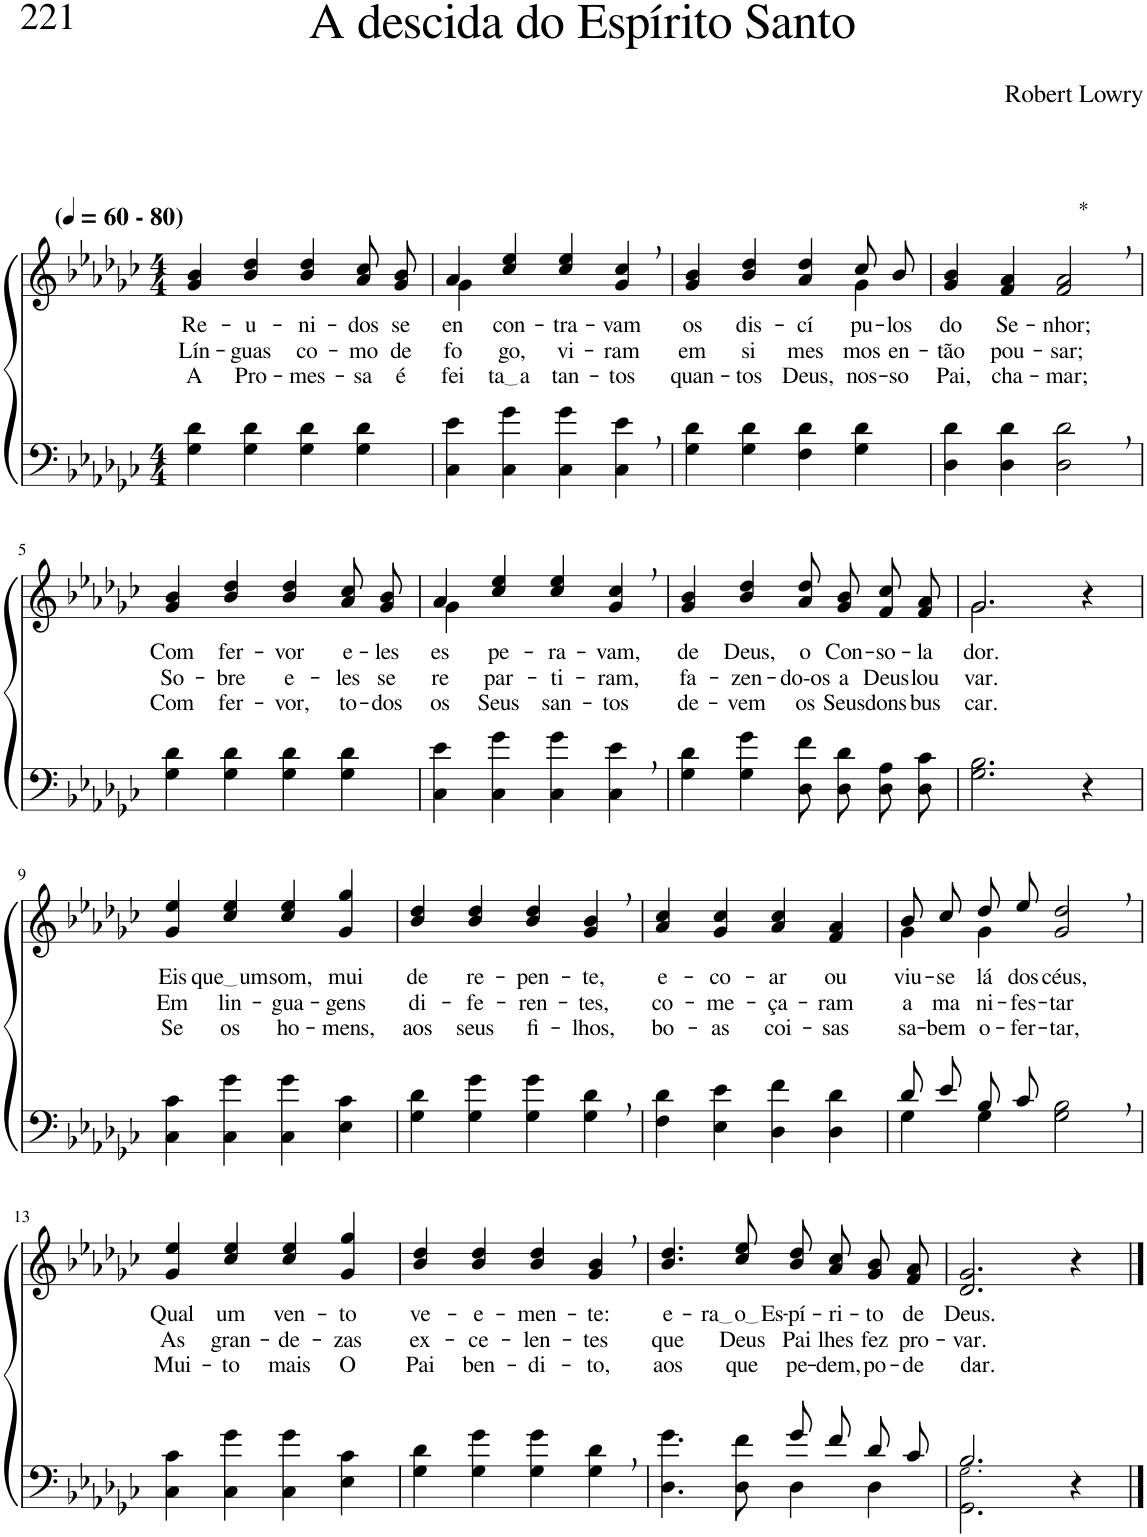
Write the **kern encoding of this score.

**kern	**kern	**text	**text	**text
*part2	*part1	*part1	*part1	*part1
*staff2	*staff1	*staff1	*staff1	*staff1
*I"Parte III e IV	*I"Parte I e II	*	*	*
*clefF4	*clefG2	*	*	*
*Trd2c3	*Trd2c3	*	*	*
*k[b-e-a-d-g-c-]	*k[b-e-a-d-g-c-]	*	*	*
*M4/4	*M4/4	*	*	*
*MM60	*MM60	*	*	*
=1	=1	=1	=1	=1
!	!LO:TX:a:B:t=(	!	!	!
!	!LO:TX:a:B:t=- 80)	!	!	!
!	!	!LO:LY:b	!LO:LY:b	!LO:LY:b
4G-\ 4d-\	4g-/ 4b-/	Re-	Lín-	A
!	!	!LO:LY:b	!LO:LY:b	!LO:LY:b
4G-\ 4d-\	4b-/ 4dd-/	-u-	-guas	Pro-
!	!	!LO:LY:b	!LO:LY:b	!LO:LY:b
4G-\ 4d-\	4b-/ 4dd-/	-ni-	co-	-mes-
!	!	!LO:LY:b	!LO:LY:b	!LO:LY:b
4G-\ 4d-\	8a-/ 8cc-/L	-dos	-mo	-sa
!	!	!LO:LY:b	!LO:LY:b	!LO:LY:b
.	8g-/ 8b-/J	se	de	é
=2	=2	=2	=2	=2
*	*^	*	*	*
!	!	!	!LO:LY:b	!LO:LY:b	!LO:LY:b
4C-\ 4e-\	4a-/	4g-\	en-	fo-	fei-
!	!	!	!LO:LY:b	!LO:LY:b	!LO:LY:b
4C-\ 4g-\	4cc-/ 4ee-/	2.ryy	con-	-go,	ta a
!	!	!	!LO:LY:b	!LO:LY:b	!LO:LY:b
4C-\ 4g-\	4cc-/ 4ee-/	.	-tra-	vi-	tan-
!	!	!	!LO:LY:b	!LO:LY:b	!LO:LY:b
4C-\, 4e-\,	4g-/, 4cc-/,	.	-vam	-ram	-tos
=3	=3	=3	=3	=3	=3
!	!	!	!LO:LY:b	!LO:LY:b	!LO:LY:b
4G-\ 4d-\	4g-/ 4b-/	2.ryy	os	em	quan-
!	!	!	!LO:LY:b	!LO:LY:b	!LO:LY:b
4G-\ 4d-\	4b-/ 4dd-/	.	dis-	si	-tos
!	!	!	!LO:LY:b	!LO:LY:b	!LO:LY:b
4F\ 4d-\	4a-/ 4dd-/	.	-cí-	mes-	Deus,
!	!	!	!LO:LY:b	!LO:LY:b	!LO:LY:b
4G-\ 4d-\	8cc-/L	4g-\	-pu-	-mos	nos-
!	!	!	!LO:LY:b	!LO:LY:b	!LO:LY:b
.	8b-/J	.	-los	en-	-so
*	*v	*v	*	*	*
=4	=4	=4	=4	=4
!	!	!LO:LY:b	!LO:LY:b	!LO:LY:b
4D-\ 4d-\	4g-/ 4b-/	do	-tão	Pai,
!	!	!LO:LY:b	!LO:LY:b	!LO:LY:b
4D-\ 4d-\	4f/ 4a-/	Se-	pou-	cha-
!	!LO:TX:a:t=*	!	!	!
!	!	!LO:LY:b	!LO:LY:b	!LO:LY:b
2D-\, 2d-\,	2f/, 2a-/,	-nhor;	-sar;	-mar;
!!LO:LB:g=z
=5	=5	=5	=5	=5
!	!	!LO:LY:b	!LO:LY:b	!LO:LY:b
4G-\ 4d-\	4g-/ 4b-/	Com	So-	Com
!	!	!LO:LY:b	!LO:LY:b	!LO:LY:b
4G-\ 4d-\	4b-/ 4dd-/	fer-	-bre	fer-
!	!	!LO:LY:b	!LO:LY:b	!LO:LY:b
4G-\ 4d-\	4b-/ 4dd-/	-vor	e-	-vor,
!	!	!LO:LY:b	!LO:LY:b	!LO:LY:b
4G-\ 4d-\	8a-/ 8cc-/L	e-	-les	to-
!	!	!LO:LY:b	!LO:LY:b	!LO:LY:b
.	8g-/ 8b-/J	-les	se	-dos
=6	=6	=6	=6	=6
*	*^	*	*	*
!	!	!	!LO:LY:b	!LO:LY:b	!LO:LY:b
4C-\ 4e-\	4a-/	4g-\	es-	re-	os
!	!	!	!LO:LY:b	!LO:LY:b	!LO:LY:b
4C-\ 4g-\	4cc-/ 4ee-/	2.ryy	-pe-	-par-	Seus
!	!	!	!LO:LY:b	!LO:LY:b	!LO:LY:b
4C-\ 4g-\	4cc-/ 4ee-/	.	-ra-	-ti-	san-
!	!	!	!LO:LY:b	!LO:LY:b	!LO:LY:b
4C-\, 4e-\,	4g-/, 4cc-/,	.	-vam,	-ram,	-tos
*	*v	*v	*	*	*
=7	=7	=7	=7	=7
!	!	!LO:LY:b	!LO:LY:b	!LO:LY:b
4G-\ 4d-\	4g-/ 4b-/	de	fa-	de-
!	!	!LO:LY:b	!LO:LY:b	!LO:LY:b
4G-\ 4g-\	4b-/ 4dd-/	Deus,	-zen-	-vem
!	!	!LO:LY:b	!LO:LY:b	!LO:LY:b
8D-\ 8f\L	8a-/ 8dd-/L	o	-do-os	os
!	!	!LO:LY:b	!LO:LY:b	!LO:LY:b
8D-\ 8d-\J	8g-/ 8b-/J	Con-	a	Seus
!	!	!LO:LY:b	!LO:LY:b	!LO:LY:b
8D-\ 8A-\L	8f/ 8cc-/L	-so-	Deus	dons
!	!	!LO:LY:b	!LO:LY:b	!LO:LY:b
8D-\ 8c-\J	8f/ 8a-/J	-la-	lou-	bus-
=8	=8	=8	=8	=8
*	*^	*	*	*
!	!	!	!LO:LY:b	!LO:LY:b	!LO:LY:b
2.G-\ 2.B-\	2.g-/	2.g-\	-dor.	-var.	-car.
4r	4r	4ryy	.	.	.
!!LO:LB:g=z
=9	=9	=9	=9	=9	=9
!	!	!	!LO:LY:b	!LO:LY:b	!LO:LY:b
*	*v	*v	*	*	*
4C-\ 4c-\	4g-/ 4ee-/	Eis	Em	Se
!	!	!LO:LY:b	!LO:LY:b	!LO:LY:b
4C-\ 4g-\	4cc-/ 4ee-/	que um	lin-	os
!	!	!LO:LY:b	!LO:LY:b	!LO:LY:b
4C-\ 4g-\	4cc-/ 4ee-/	som,	-gua-	ho-
!	!	!LO:LY:b	!LO:LY:b	!LO:LY:b
4E-\ 4c-\	4g-/ 4gg-/	mui	-gens	-mens,
=10	=10	=10	=10	=10
!	!	!LO:LY:b	!LO:LY:b	!LO:LY:b
4G-\ 4d-\	4b-/ 4dd-/	de	di-	aos
!	!	!LO:LY:b	!LO:LY:b	!LO:LY:b
4G-\ 4g-\	4b-/ 4dd-/	re-	-fe-	seus
!	!	!LO:LY:b	!LO:LY:b	!LO:LY:b
4G-\ 4g-\	4b-/ 4dd-/	-pen-	-ren-	fi-
!	!	!LO:LY:b	!LO:LY:b	!LO:LY:b
4G-\, 4d-\,	4g-/, 4b-/,	-te,	-tes,	-lhos,
=11	=11	=11	=11	=11
!	!	!LO:LY:b	!LO:LY:b	!LO:LY:b
4F\ 4d-\	4a-/ 4cc-/	e-	co-	bo-
!	!	!LO:LY:b	!LO:LY:b	!LO:LY:b
4E-\ 4e-\	4g-/ 4cc-/	-co-	-me-	-as
!	!	!LO:LY:b	!LO:LY:b	!LO:LY:b
4D-\ 4f\	4a-/ 4cc-/	-ar	-ça-	coi-
!	!	!LO:LY:b	!LO:LY:b	!LO:LY:b
4D-\ 4d-\	4f/ 4a-/	ou-	-ram	-sas
=12	=12	=12	=12	=12
*^	*^	*	*	*
!	!	!	!	!LO:LY:b	!LO:LY:b	!LO:LY:b
8d-/L	4G-\	8b-/L	4g-\	-viu-	a	sa-
!	!	!	!	!LO:LY:b	!LO:LY:b	!LO:LY:b
8e-/J	.	8cc-/J	.	-se	ma-	-bem
!	!	!	!	!LO:LY:b	!LO:LY:b	!LO:LY:b
8B-/L	4G-\	8dd-/L	4g-\	lá	-ni-	o-
!	!	!	!	!LO:LY:b	!LO:LY:b	!LO:LY:b
8c-/J	.	8ee-/J	.	dos	-fes-	-fer-
!	!	!	!	!LO:LY:b	!LO:LY:b	!LO:LY:b
2ryy	2G-\ 2B-\	2g-/, 2dd-/,	2ryy	céus,	-tar	-tar,
!!LO:LB:g=z
=13	=13	=13	=13	=13	=13	=13
!	!	!	!	!LO:LY:b	!LO:LY:b	!LO:LY:b
*v	*v	*	*	*	*	*
*	*v	*v	*	*	*
4C-\ 4c-\	4g-/ 4ee-/	Qual	As	Mui-
!	!	!LO:LY:b	!LO:LY:b	!LO:LY:b
4C-\ 4g-\	4cc-/ 4ee-/	um	gran-	-to
!	!	!LO:LY:b	!LO:LY:b	!LO:LY:b
4C-\ 4g-\	4cc-/ 4ee-/	ven-	-de-	mais
!	!	!LO:LY:b	!LO:LY:b	!LO:LY:b
4E-\ 4c-\	4g-/ 4gg-/	-to	-zas	O
=14	=14	=14	=14	=14
!	!	!LO:LY:b	!LO:LY:b	!LO:LY:b
4G-\ 4d-\	4b-/ 4dd-/	ve-	ex-	Pai
!	!	!LO:LY:b	!LO:LY:b	!LO:LY:b
4G-\ 4g-\	4b-/ 4dd-/	-e-	-ce-	ben-
!	!	!LO:LY:b	!LO:LY:b	!LO:LY:b
4G-\ 4g-\	4b-/ 4dd-/	-men-	-len-	-di-
!	!	!LO:LY:b	!LO:LY:b	!LO:LY:b
4G-\, 4d-\,	4g-/, 4b-/,	-te:	-tes	-to,
=15	=15	=15	=15	=15
*^	*	*	*	*
!	!	!	!LO:LY:b	!LO:LY:b	!LO:LY:b
2ryy	4.D-\ 4.g-\	4.b-/ 4.dd-/	e-	que	aos
!	!	!	!LO:LY:b	!LO:LY:b	!LO:LY:b
.	8D-\ 8f\	8cc-/ 8ee-/	ra o Es	Deus	que
!	!	!	!LO:LY:b	!LO:LY:b	!LO:LY:b
8g-/L	4D-\	8b-\ 8dd-\L	-pí-	Pai	pe-
!	!	!	!LO:LY:b	!LO:LY:b	!LO:LY:b
8f/J	.	8a-\ 8cc-\J	-ri-	lhes	-dem,
!	!	!	!LO:LY:b	!LO:LY:b	!LO:LY:b
8d-/L	4D-\	8g-/ 8b-/L	-to	fez	po-
!	!	!	!LO:LY:b	!LO:LY:b	!LO:LY:b
8c-/J	.	8f/ 8a-/J	de	pro-	-de
=16	=16	=16	=16	=16	=16
!	!	!	!LO:LY:b	!LO:LY:b	!LO:LY:b
2.B-/	2.GG-\ 2.G-!\	2.d-/ 2.g-/	Deus.	-var.	dar.-
4r	4ryy	4r	.	.	.
*v	*v	*	*	*	*
==	==	==	==	==
*-	*-	*-	*-	*-
